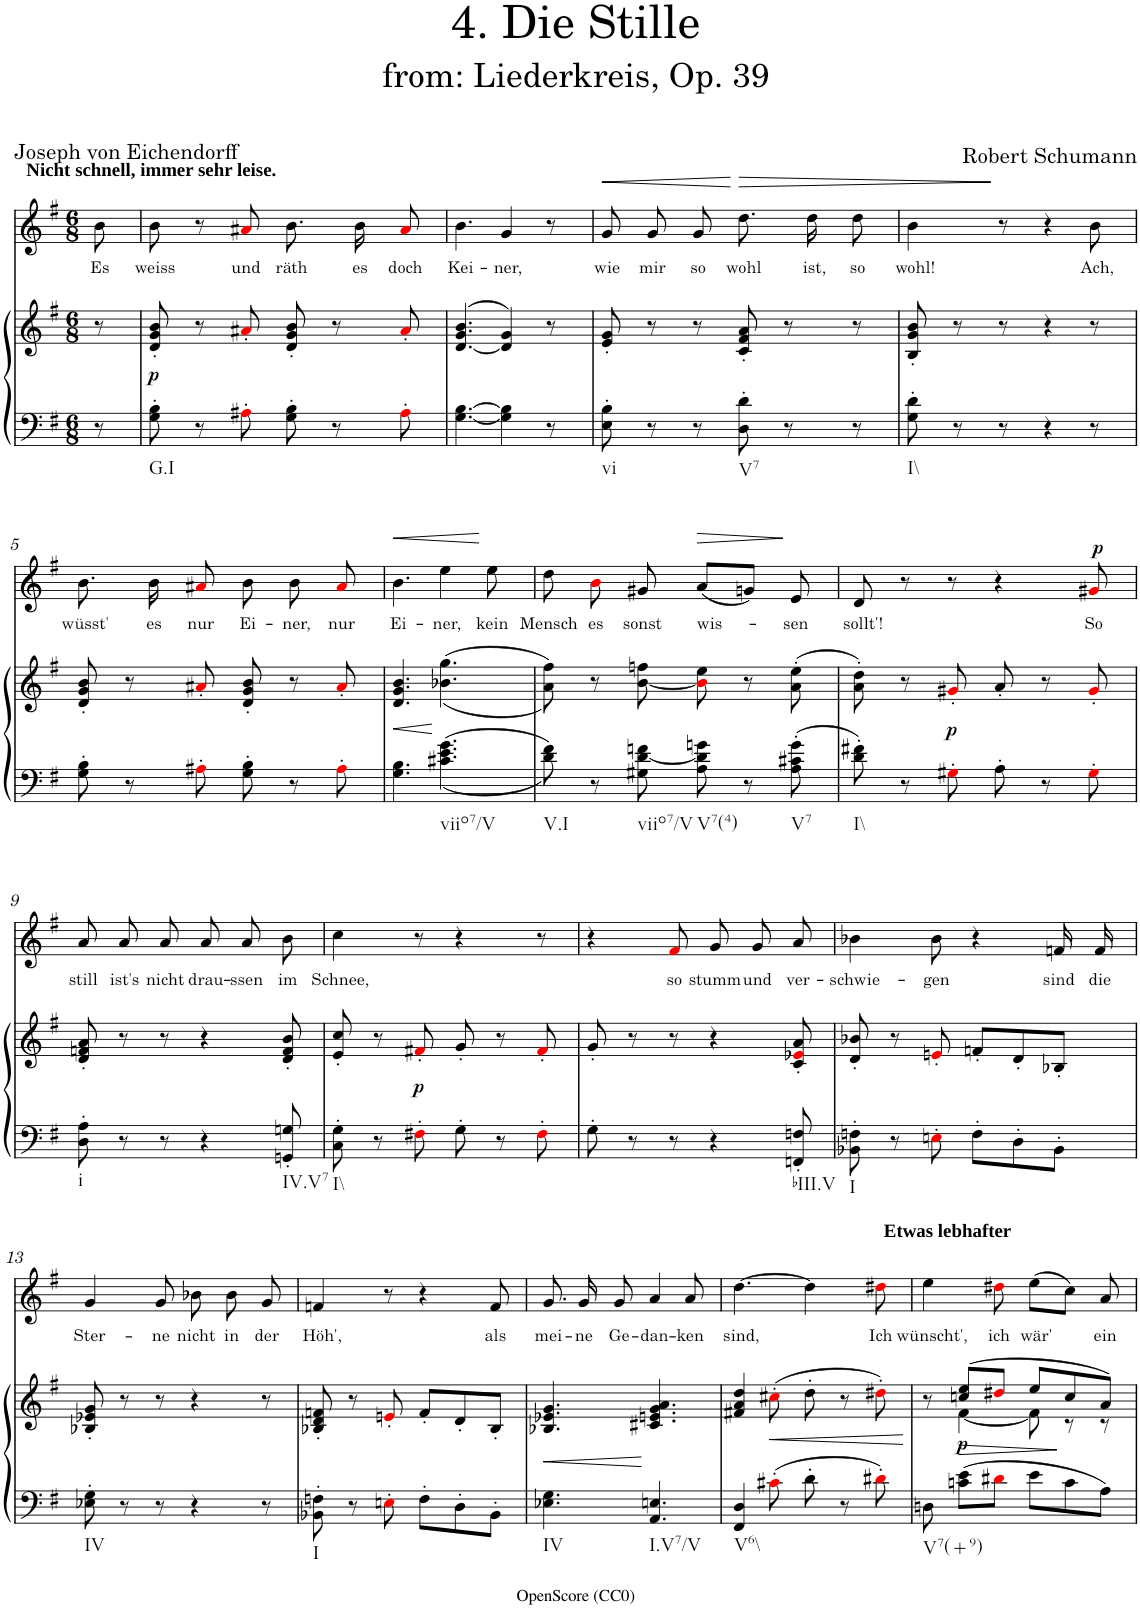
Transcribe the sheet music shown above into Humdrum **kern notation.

**kern	**kern	**dynam	**kern	**text	**dynam
*part2	*part2	*part2	*part1	*part1	*part1
*staff3	*staff2	*staff2/3	*staff1	*staff1	*staff1
*I"Piano	*	*	*I"Voice	*	*
*I'Pno	*	*	*	*	*
*clefF4	*clefG2	*	*clefG2	*	*
*k[f#]	*k[f#]	*	*k[f#]	*	*
*M6/8	*M6/8	*	*M6/8	*	*
=	=	=	=	=	=
!	!	!	!LO:TX:a:B:t=Nicht schnell, immer sehr leise.	!	!
!	!	!	!	!LO:LY:b	!
8r	8r	.	8b\	Es	.
=1	=1	=1	=1	=1	=1
!LO:TX:b:t=G.I	!	!	!	!	!
!	!	!LO:DY:b	!	!LO:LY:b	!
8G\' 8B\'	8d/' 8g/' 8b/'	p	8b\	weiss	.
8r	8r	.	8r	.	.
!	!	!	!	!LO:LY:b	!
8A#X'i\	8a#X'i/	.	8a#Xi/	und	.
!	!	!	!	!LO:LY:b	!
8G\' 8B\'	8d/' 8g/' 8b/'	.	8.b\	räth	.
8r	8r	.	.	.	.
!	!	!	!	!LO:LY:b	!
.	.	.	16b\	es	.
!	!	!	!	!LO:LY:b	!
8A#'i\	8a#'i/	.	8a#i/	doch	.
=2	=2	=2	=2	=2	=2
!	!	!	!	!LO:LY:b	!
[4.G\ [4.B\	(>[4.d/ 4.g/ 4.b/	.	4.b\	Kei-	.
!	!	!	!	!LO:LY:b	!
4G\] 4B\]	4d/] 4g/)	.	4g/	-ner,	.
8r	8r	.	8r	.	.
=3	=3	=3	=3	=3	=3
!LO:TX:b:t=vi	!	!	!	!	!
!	!	!	!	!LO:LY:b	!LO:HP:b
8E\' 8B\'	8e/' 8g/'	.	8g/	wie	<
!	!	!	!	!LO:LY:b	!
8r	8r	.	8g/	mir	.
!	!	!	!	!LO:LY:b	!
8r	8r	.	8g/	so	.
!LO:TX:b:t=V7	!	!	!	!	!
!	!	!	!	!LO:LY:b	!LO:HP:n=1:b
8D\' 8d\'	8c/' 8f#/' 8a/'	.	8.dd\	wohl	[ >
8r	8r	.	.	.	.
!	!	!	!	!LO:LY:b	!
.	.	.	16dd\	ist,	.
!	!	!	!	!LO:LY:b	!
8r	8r	.	8dd\	so	.
=4	=4	=4	=4	=4	=4
!LO:TX:b:t=I\\	!	!	!	!	!
!	!	!	!	!LO:LY:b	!
8G\' 8d\'	8B/' 8g/' 8b/'	.	4b\	wohl!	.
8r	8r	.	.	.	.
8r	8r	.	8r	.	]
4r	4r	.	4r	.	.
!	!	!	!	!LO:LY:b	!
8r	8r	.	8b\	Ach,	.
!!LO:LB:g=z
=5	=5	=5	=5	=5	=5
!	!	!	!	!LO:LY:b	!
8G\' 8B\'	8d/' 8g/' 8b/'	.	8.b\	wüsst'	.
8r	8r	.	.	.	.
!	!	!	!	!LO:LY:b	!
.	.	.	16b\	es	.
!	!	!	!	!LO:LY:b	!
8A#X'i\	8a#X'i/	.	8a#Xi/	nur	.
!	!	!	!	!LO:LY:b	!
8G\' 8B\'	8d/' 8g/' 8b/'	.	8b\	Ei-	.
!	!	!	!	!LO:LY:b	!
8r	8r	.	8b\	-ner,	.
!	!	!	!	!LO:LY:b	!
8A#'i\	8a#'i/	.	8a#i/	nur	.
=6	=6	=6	=6	=6	=6
!	!	!LO:HP:b	!	!LO:LY:b	!LO:HP:b
4.G\ 4.B\	4.d/ 4.g/ 4.b/	<	4.b\	Ei-	<
!LO:TX:b:t=viio7/V	!	!	!	!	!
!	!	!	!	!LO:LY:b	!
4.c#X\ 4.e\ 4.g\	(<(4.b-X\ 4.gg\	[	4ee\	-ner,	.
!	!	!	!	!LO:LY:b	!
.	.	.	8ee\	kein	[
=7	=7	=7	=7	=7	=7
!LO:TX:b:t=V.I	!	!	!	!	!
!	!	!	!	!LO:LY:b	!
8d\ 8f#\	8a\ 8ff#\))	.	8dd\	Mensch	.
!	!	!	!	!LO:LY:b	!
8r	8r	.	8bi\	es	.
!LO:TX:b:t=viio7/V	!	!	!	!	!
!	!	!	!	!LO:LY:b	!
8G#X\ [<8d\ 8fn\	[8b\ 8ffn\	.	8g#X/	sonst	.
!LO:TX:b:t=V7(4)	!	!	!	!	!
!	!	!	!	!LO:LY:b	!LO:HP:b
8A\ 8d\] 8gn\	8bi\] 8ee\	.	(8a/L	wis-	>
8r	8r	.	8gn/J)	.	.
!LO:TX:b:t=V7	!	!	!	!	!
!	!	!	!	!LO:LY:b	!
8A\' 8c#X\' 8g\'	(8a\' 8ee\'	.	8e/	-sen	]
=8	=8	=8	=8	=8	=8
!LO:TX:b:t=I\\	!	!	!	!	!
!	!	!	!	!LO:LY:b	!
8d\' 8f#X\'	8a\' 8dd\')	.	8d/	sollt'!	.
8r	8r	.	8r	.	.
!	!	!LO:DY:b	!	!	!
8G#X'i\	8g#X'i/	p	8r	.	.
8A'\	8a'/	.	4r	.	.
8r	8r	.	.	.	.
!	!	!	!	!LO:LY:b	!LO:DY:a
8G#'i\	8g#'i/	.	8g#Xi/	So	p
!!LO:LB:g=z
=9	=9	=9	=9	=9	=9
!LO:TX:b:t=i	!	!	!	!	!
!	!	!	!	!LO:LY:b	!
8D\' 8A\'	8d/' 8fn/' 8a/'	.	8a/	still	.
!	!	!	!	!LO:LY:b	!
8r	8r	.	8a/	ist's	.
!	!	!	!	!LO:LY:b	!
8r	8r	.	8a/	nicht	.
!	!	!	!	!LO:LY:b	!
4r	4r	.	8a/	drau-	.
!	!	!	!	!LO:LY:b	!
.	.	.	8a/	-ssen	.
!LO:TX:b:t=IV.V7	!	!	!	!	!
!	!	!	!	!LO:LY:b	!
8GGn/' 8Gn/'	8d/' 8f/' 8b/'	.	8b\	im	.
=10	=10	=10	=10	=10	=10
!LO:TX:b:t=I\\	!	!	!	!	!
!	!	!	!	!LO:LY:b	!
8C\' 8G\'	8e/' 8cc/'	.	4cc\	Schnee,	.
8r	8r	.	.	.	.
!	!	!LO:DY:b	!	!	!
8F#X'i\	8f#X'i/	p	8r	.	.
8G'\	8g'/	.	4r	.	.
8r	8r	.	.	.	.
8F#'i\	8f#'i/	.	8r	.	.
=11	=11	=11	=11	=11	=11
8G'\	8g'/	.	4r	.	.
8r	8r	.	.	.	.
!	!	!	!	!LO:LY:b	!
8r	8r	.	8f#i/	so	.
!	!	!	!	!LO:LY:b	!
4r	4r	.	8g/	stumm	.
!	!	!	!	!LO:LY:b	!
.	.	.	8g/	und	.
!LO:TX:b:t=bIII.V	!	!	!	!	!
!	!	!	!	!LO:LY:b	!
8FFn/' 8Fn/'	8c/' 8e-Xi/' 8a/'	.	8a/	ver-	.
=12	=12	=12	=12	=12	=12
!LO:TX:b:t=I	!	!	!	!	!
!	!	!	!	!LO:LY:b	!
8BB-X\' 8Fn\'	8d/' 8b-X/'	.	4b-X\	-schwie-	.
8r	8r	.	.	.	.
!	!	!	!	!LO:LY:b	!
8En'i\	8en'i/	.	8b-\	-gen	.
8F'\L	8fn'/L	.	4r	.	.
8D'\	8d'/	.	.	.	.
!	!	!	!	!LO:LY:b	!
8BB-'\J	8B-X'/J	.	16fn/	sind	.
!	!	!	!	!LO:LY:b	!
.	.	.	16f/	die	.
!!LO:LB:g=z
=13	=13	=13	=13	=13	=13
!LO:TX:b:t=IV	!	!	!	!	!
!	!	!	!	!LO:LY:b	!
8E-X\' 8G\'	8B-X/' 8e-X/' 8g/'	.	4g/	Ster-	.
8r	8r	.	.	.	.
!	!	!	!	!LO:LY:b	!
8r	8r	.	8g/	-ne	.
!	!	!	!	!LO:LY:b	!
4r	4r	.	8b-X\	nicht	.
!	!	!	!	!LO:LY:b	!
.	.	.	8b-\	in	.
!	!	!	!	!LO:LY:b	!
8r	8r	.	8g/	der	.
=14	=14	=14	=14	=14	=14
!LO:TX:b:t=I	!	!	!	!	!
!	!	!	!	!LO:LY:b	!
8BB-X\' 8Fn\'	8B-X/' 8d/' 8fn/'	.	4fn/	Höh',	.
8r	8r	.	.	.	.
8En'i\	8en'i/	.	8r	.	.
8F'\L	8f'/L	.	4r	.	.
8D'\	8d'/	.	.	.	.
!	!	!	!	!LO:LY:b	!
8BB-'\J	8B-'/J	.	8f/	als	.
=15	=15	=15	=15	=15	=15
!LO:TX:b:t=IV	!	!	!	!	!
!	!	!LO:HP:b	!	!LO:LY:b	!
4.E-X\ 4.G\	4.B-X/ 4.e-X/ 4.g/	<	8.g/	mei-	.
!	!	!	!	!LO:LY:b	!
.	.	.	16g/	-ne	.
!	!	!	!	!LO:LY:b	!
.	.	.	8g/	Ge-	.
!LO:TX:b:t=I.V7/V	!	!	!	!	!
!	!	!	!	!LO:LY:b	!
4.AA/ 4.En/	4.c#X/ 4.en/ 4.g/ 4.a/	[	4a/	-dan-	.
!	!	!	!	!LO:LY:b	!
.	.	.	8a/	-ken	.
=16	=16	=16	=16	=16	=16
!LO:TX:b:t=V6\\	!	!	!	!	!
!	!	!	!	!LO:LY:b	!
4FF#/ 4D/	4f#X/ 4a/ 4dd/	.	[4.dd\	sind,	.
!	!	!LO:HP:b	!	!	!
8c#X'i\	(8cc#X'i\	<	.	.	.
8d'\	8dd'\	.	4dd\]	.	.
8r	8r	.	.	.	.
!	!	!	!	!LO:LY:b	!
8d#X'i\	8dd#X'i\)	.	8dd#Xi\	Ich	.
.	.	[	.	.	.
=17	=17	=17	=17	=17	=17
*	*^	*	*	*	*
!	!	!	!	!LO:TX:a:B:t=Etwas lebhafter	!	!
!LO:TX:b:t=V7(+9)	!	!	!	!	!	!
!	!	!	!	!	!LO:LY:b	!
8Dn\	8r	8ryy	.	4ee\	wünscht',	.
!	!	!	!LO:HP:b	!	!	!
!	!	!	!LO:DY:n=1:b	!	!	!
8cn\ 8e\L	(8ccn/ 8ee/L	[4f#\	> p	.	.	.
!	!	!	!	!	!LO:LY:b	!
8d#Xi\J	8dd#Xi/J	.	.	8dd#Xi\	ich	.
!	!	!	!	!	!LO:LY:b	!
8e\L	8ee/L	8f#\]	.	(8ee\L	wär'	.
8c\	8cc/	8r	]	8cc\J)	.	.
!	!	!	!	!	!LO:LY:b	!
8A\J	8a/J)	8r	.	8a/	ein	.
*	*v	*v	*	*	*	*
=	=	=	=	=	=
*-	*-	*-	*-	*-	*-
